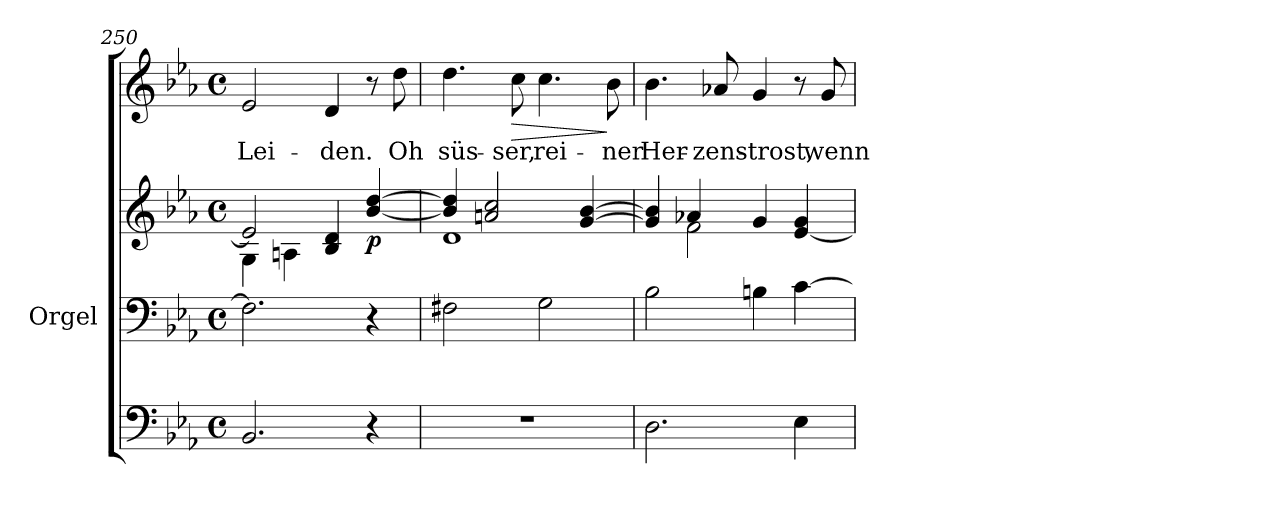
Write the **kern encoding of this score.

**kern	**kern	**kern	**dynam	**kern	**text	**dynam
*part3	*part2	*part2	*part2	*part1	*part1	*part1
*staff4	*staff3	*staff2	*staff2/3	*staff1	*staff1	*staff1
*	*I"Orgel	*	*	*	*	*
*	*I'Org.	*	*	*	*	*
*clefF4	*clefF4	*clefG2	*	*clefG2	*	*
*k[b-e-a-]	*k[b-e-a-]	*k[b-e-a-]	*	*k[b-e-a-]	*	*
*E-:	*E-:	*E-:	*	*E-:	*	*
*M4/4	*M4/4	*M4/4	*	*M4/4	*	*
*met(c)	*met(c)	*met(c)	*	*met(c)	*	*
=250	=250	=250	=250	=250	=250	=250
*	*	*^	*	*	*	*
!	!	!	!	!	!	!LO:LY:b	!
2.BB-/	2.F\]	2e-/]	4G\	.	2e-/	Lei-	.
.	.	.	4An\	.	.	.	.
!	!	!	!	!	!	!LO:LY:b	!
.	.	4B-/ 4d/	2ryy	.	4d/	-den.	.
!	!	!	!	!LO:DY:b	!	!	!
4r	4r	[>4b-/ [>4dd/	.	p	8r	.	.
!	!	!	!	!	!	!LO:LY:b	!
.	.	.	.	.	8dd\	Oh	.
=251	=251	=251	=251	=251	=251	=251	=251
!	!	!	!	!	!	!LO:LY:b	!
1r	2F#X\	4b-/] 4dd/]	1d	.	4.dd\	süs-	.
.	.	2an/ 2cc/	.	.	.	.	.
!	!	!	!	!	!	!LO:LY:b	!LO:HP:b
.	.	.	.	.	8cc\	-ser,	>
!	!	!	!	!	!	!LO:LY:b	!
.	2G\	.	.	.	4.cc\	rei-	.
.	.	[>4g/ [>4b-/	.	.	.	.	.
!	!	!	!	!	!	!LO:LY:b	!
.	.	.	.	.	8b-\	-ner	]
!!LO:LB:g=z
=252	=252	=252	=252	=252	=252	=252	=252
!	!	!	!	!	!	!LO:LY:b	!
2.D\	2B-\	4g/] 4b-/]	4ryy	.	4.b-\	Her-	.
.	.	4a-X/	2f\	.	.	.	.
!	!	!	!	!	!	!LO:LY:b	!
.	.	.	.	.	8a-X/	-zens-	.
!	!	!	!	!	!	!LO:LY:b	!
.	4Bn\	4g/	.	.	4g/	-trost,	.
4E-\	[4c\	[<4e-/ 4g/	4ryy	.	8r	.	.
!	!	!	!	!	!	!LO:LY:b	!
.	.	.	.	.	8g/	wenn	.
*	*	*v	*v	*	*	*	*
=	=	=	=	=	=	=
*-	*-	*-	*-	*-	*-	*-
